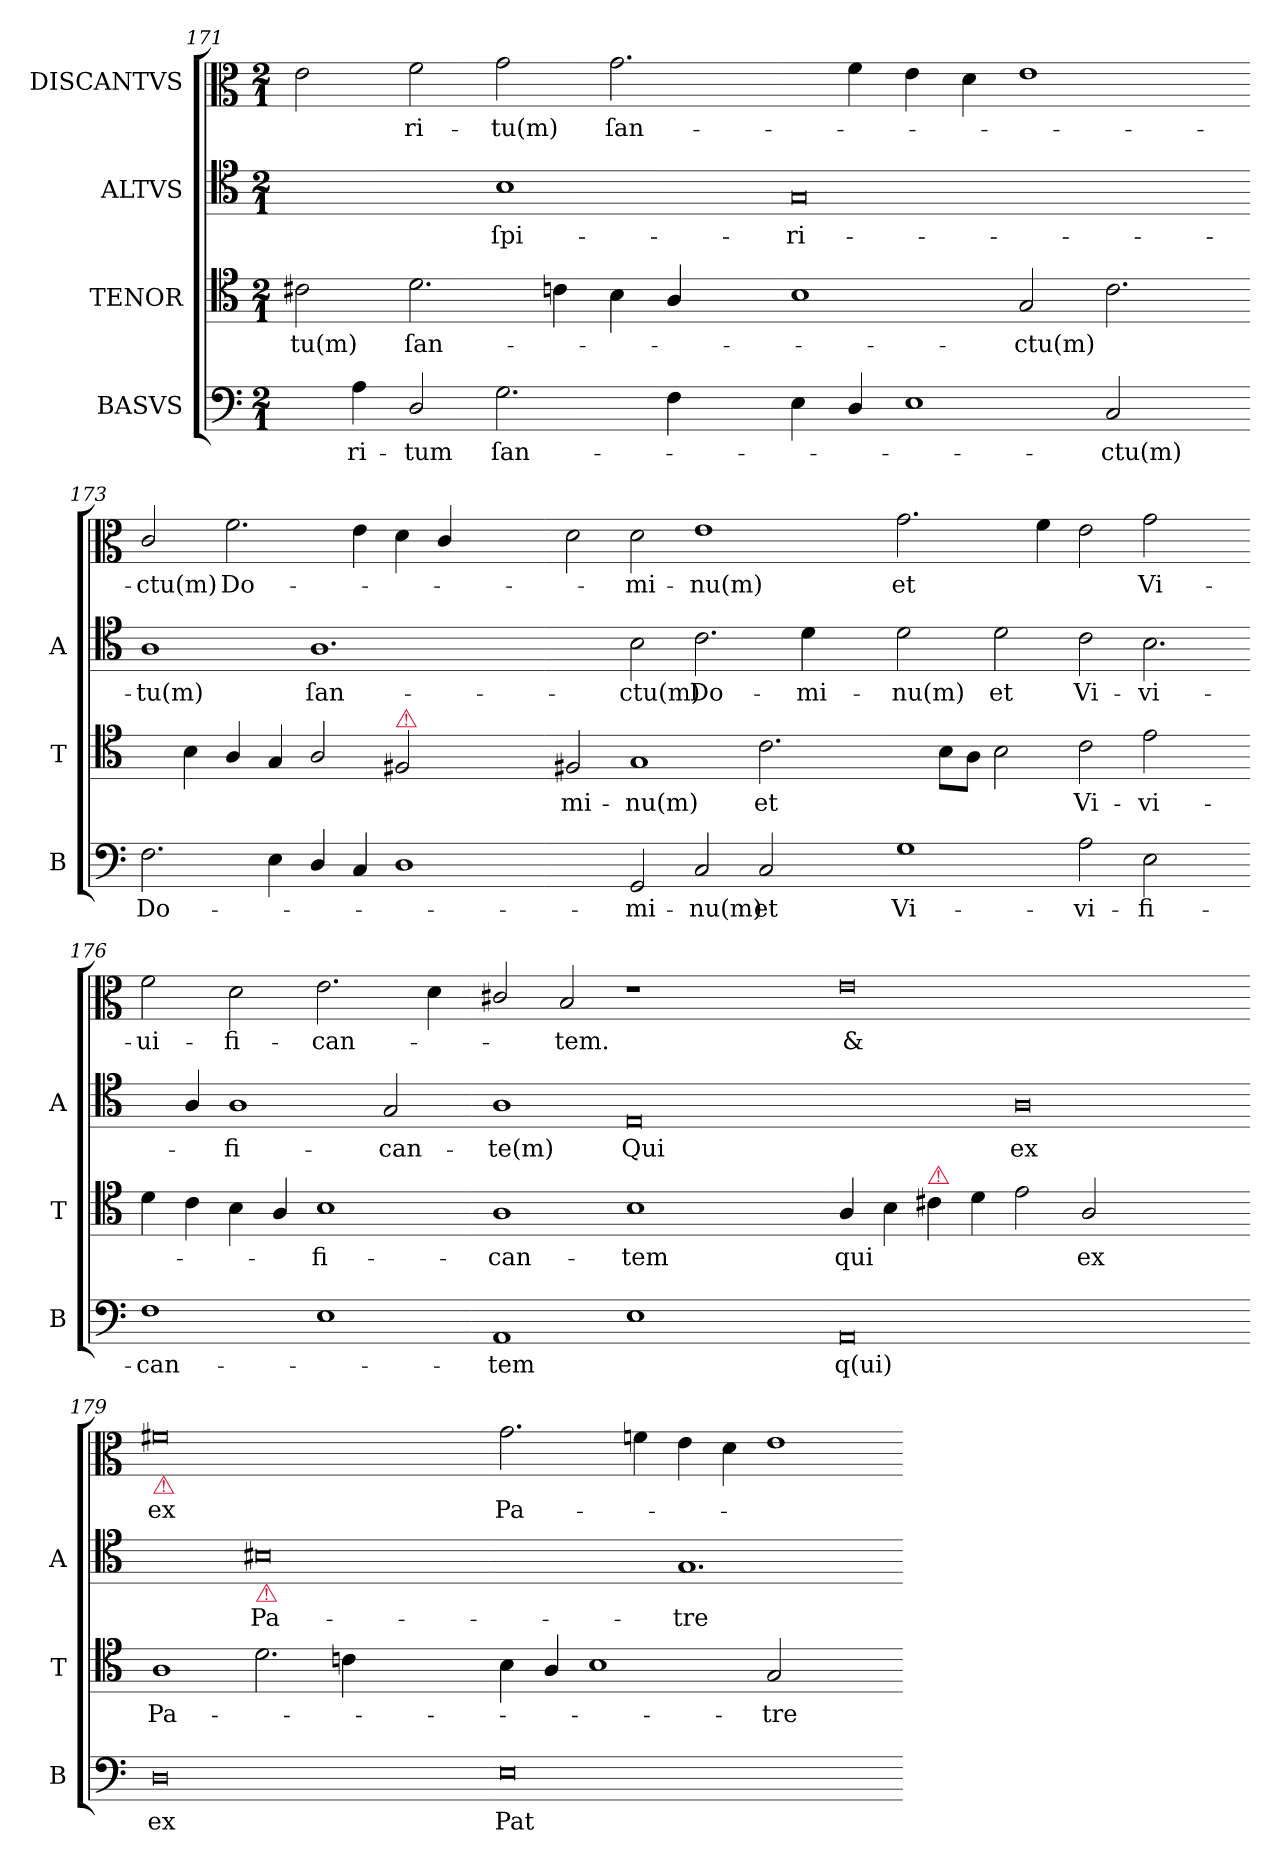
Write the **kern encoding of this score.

**kern	**text	**kern	**text	**kern	**text	**kern	**text
*part4	*part4	*part3	*part3	*part2	*part2	*part1	*part1
*staff4	*staff4	*staff3	*staff3	*staff2	*staff2	*staff1	*staff1
*I"BASVS	*	*I"TENOR	*	*I"ALTVS	*	*I"DISCANTVS	*
*I'B	*	*I'T	*	*I'A	*	*	*
*clefF4	*	*clefC4	*	*clefC4	*	*clefC3	*
*k[]	*	*k[]	*	*k[]	*	*k[]	*
*M2/1	*	*M2/1	*	*M2/1	*	*M2/1	*
=171	=171	=171	=171	=171	=171	=171	=171
4ryy	.	2c#\	-tu(m)	1ryy	.	2e\	.
4A\	-ri-	.	.	.	.	.	.
2D/	-tum	2.d\	ſan-	.	.	2f\	ri-
2.G\	ſan-	.	.	1B\	ſpi-	2g\	-tu(m)
.	.	4cn\	.	.	.	.	.
.	.	4B\	.	.	.	2.g\	ſan-
4F\	.	4A/	.	.	.	.	.
4ryy	.	4ryy	.	4ryy	.	.	.
=172-	=172-	=172-	=172-	=172-	=172-	=172-	=172-
4E\	.	1B\	.	0G/	-ri-	4ryy	.
4D/	.	.	.	.	.	4f\	.
1E\	.	.	.	.	.	4e\	.
.	.	.	.	.	.	4d\	.
.	.	2G/	-ctu(m)	.	.	1e\	.
2C/	ctu(m)	2.c\	.	.	.	.	.
4ryy	.	.	.	4ryy	.	4ryy	.
=173-	=173-	=173-	=173-	=173-	=173-	=173-	=173-
2.F\	Do-	4ryy	.	1A\	-tu(m)	2c/	-ctu(m)
.	.	4B\	.	.	.	.	.
.	.	4A/	.	.	.	2.f\	Do-
4E\	.	4G/	.	.	.	.	.
4D/	.	2A/	.	1.A\	ſan-	.	.
4C/	.	.	.	.	.	4e\	.
!	!	!LO:TX:a:color=crimson:t=⚠	!	!	!	!	!
1D\	.	2F#X/	.	.	.	4d\	.
.	.	.	.	.	.	4c/	.
.	.	2ryy	.	.	.	2ryy	.
=174-	=174-	=174-	=174-	=174-	=174-	=174-	=174-
2ryy	.	2F#X/	mi-	2ryy	.	2d\	.
2GG/	-mi-	1G/	-nu(m)	2B\	-ctu(m)	2d\	-mi-
2C/	-nu(m)	.	.	2.c\	Do-	1e\	-nu(m)
2C/	et	2.c\	et	.	.	.	.
.	.	.	.	4d\	-mi-	.	.
4ryy	.	.	.	4ryy	.	4ryy	.
=175-	=175-	=175-	=175-	=175-	=175-	=175-	=175-
1G\	Vi-	4ryy	.	2d\	-nu(m)	2.g\	et
.	.	8B\L	.	.	.	.	.
.	.	8A\J	.	.	.	.	.
.	.	2B\	.	2d\	et	.	.
.	.	.	.	.	.	4f\	.
2A\	-vi-	2c\	Vi-	2c\	Vi-	2e\	.
2E\	-fi-	2e\	-vi-	2.B\	-vi-	2g\	Vi-
4ryy	.	4ryy	.	.	.	4ryy	.
=176-	=176-	=176-	=176-	=176-	=176-	=176-	=176-
1F\	-can-	4d\	.	4ryy	.	2f\	-ui-
.	.	4c\	.	4A/	.	.	.
.	.	4B\	.	1A\	-fi-	2d\	-fi-
.	.	4A/	.	.	.	.	.
1E\	.	1B\	-fi-	.	.	2.e\	-can-
.	.	.	.	2G/	-can-	.	.
.	.	.	.	.	.	4d\	.
=177-	=177-	=177-	=177-	=177-	=177-	=177-	=177-
1AA/	-tem	1A\	-can-	1A\	-te(m)	2c#X/	.
.	.	.	.	.	.	2B/	-tem.
1E\	.	1B\	-tem	0E/	Qui	1r	.
1ryy	.	1ryy	.	.	.	1ryy	.
=178-	=178-	=178-	=178-	=178-	=178-	=178-	=178-
0AA/	q(ui)	4A/	qui	1ryy	.	0e\	&
.	.	4B\	.	.	.	.	.
!	!	!LO:TX:a:color=crimson:t=⚠	!	!	!	!	!
.	.	4c#X\	.	.	.	.	.
.	.	4d\	.	.	.	.	.
.	.	2e\	.	0A\	ex	.	.
.	.	2A/	ex	.	.	.	.
1ryy	.	1ryy	.	.	.	1ryy	.
=179-	=179-	=179-	=179-	=179-	=179-	=179-	=179-
!	!	!	!	!	!	!LO:TX:b:color=crimson:t=⚠	!
0D\	ex	1A\	Pa-	1ryy	.	0f#X\	ex
!	!	!	!	!LO:TX:b:color=crimson:t=⚠	!	!	!
.	.	2.d\	.	0B#X\	Pa-	.	.
.	.	4cn\	.	.	.	.	.
1ryy	.	1ryy	.	.	.	1ryy	.
=180-	=180-	=180-	=180-	=180-	=180-	=180-	=180-
0E\	Pat-	4B\	.	1ryy	.	2.g\	Pa-
.	.	4A/	.	.	.	.	.
.	.	1B\	.	.	.	.	.
.	.	.	.	.	.	4fn\	.
.	.	.	.	1.G/	-tre	4e\	.
.	.	.	.	.	.	4d\	.
.	.	2G/	-tre	.	.	1e\	.
2ryy	.	2ryy	.	.	.	.	.
=-	=-	=-	=-	=-	=-	=-	=-
*-	*-	*-	*-	*-	*-	*-	*-
